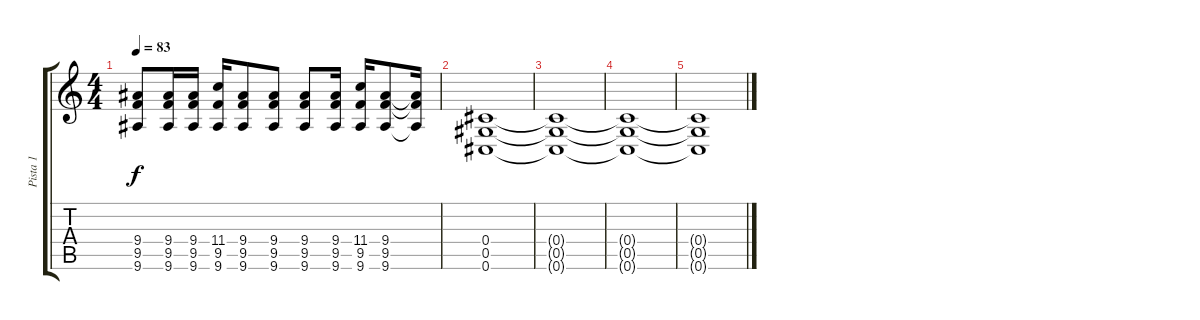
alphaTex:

\track ("Pista 1" "Pista 1") {instrument overdrivenguitar}
\staff {score tabs}
\tuning (Eb4 Bb3 Gb3 Db3 Ab2 Db2) {hide}
\ts (4 4)
\tempo 83
\clef g2
\ks c
(9.4 9.5 9.6).8{dy f} (9.4 9.5 9.6).16 (9.4 9.5 9.6).16 (11.4 9.5 9.6).16 (9.4 9.5 9.6).8 (9.4 9.5 9.6).8 (9.4 9.5 9.6).8 (9.4 9.5 9.6).16 (11.4 9.5 9.6).16 (9.4 9.5 9.6).8 (9.4{t} 9.5{t} 9.6{t}).16 |
(0.4 0.5 0.6).1 |
(0.4{t} 0.5{t} 0.6{t}).1 |
(0.4{t} 0.5{t} 0.6{t}).1 |
(0.4{t} 0.5{t} 0.6{t}).1
